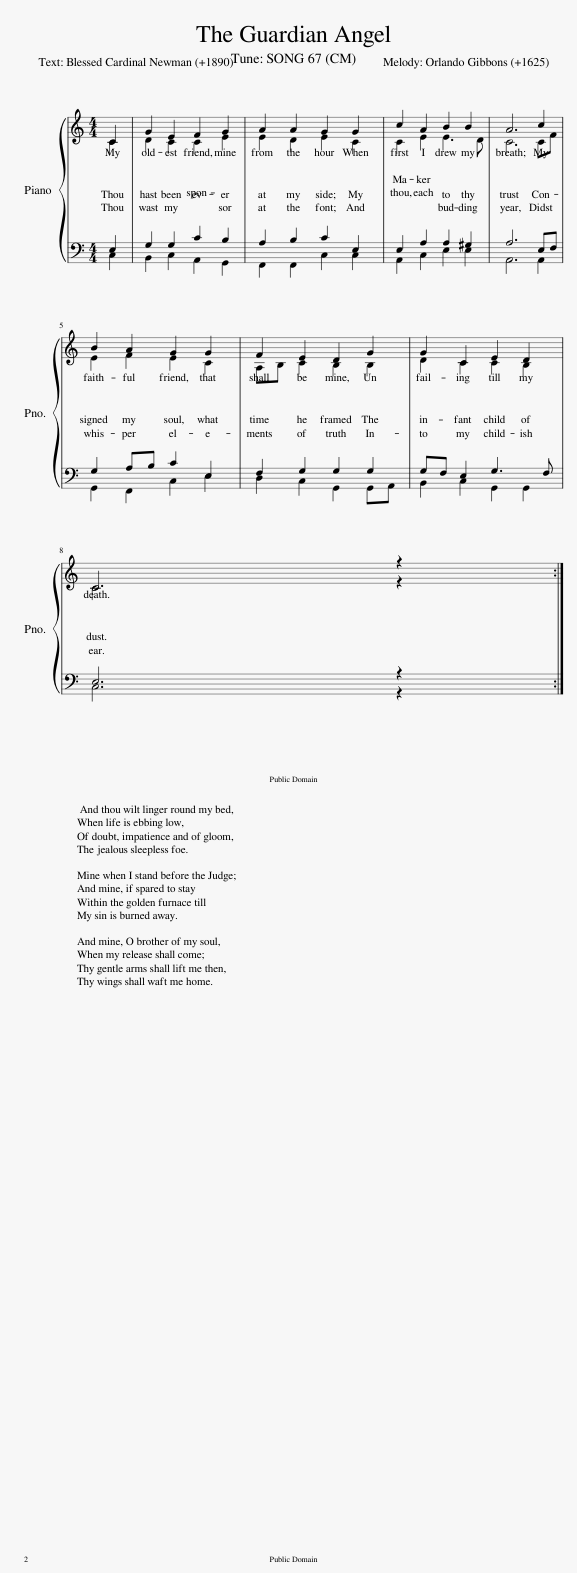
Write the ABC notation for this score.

X:1
%%score { ( 1 2 ) | ( 3 4 ) }
L:1/8
M:4/4
I:linebreak $
K:C
V:1 treble
V:2 treble
V:3 bass
V:4 bass
V:1
 C2 | G2 E2 F2 G2 | A2 A2 G2 G2 | c2 A2 B2 B2 | A6 c2 |$ %5
 B2 A2 G2 G2 | F2 E2 D2 G2 | G2 C2 E2 D2 |$ C6 z2 :| %9
V:2
 C2 | D2 C2 C2 E2 | E2 D2 E2 C2 | C2 E2 E3 D | C6 CF |$ %5
 E2 F2 E2 C2 | A,B, C2 B,2 B,2 | D2 C2 C2 B,2 |$ C6 z2 :| %9
V:3
 E,2 | G,2 G,2 C2 B,2 | A,2 B,2 C2 E,2 | E,2 A,2 A,2 ^G,2 | A,6 E,F, |$ %5
 G,2 A,B, C2 E,2 | F,2 G,2 G,2 G,2 | G,F, E,2 G,3 F, |$ E,6 z2 :| %9
V:4
 C,2 | B,,2 C,2 A,,2 G,,2 | F,,2 F,,2 C,2 C,2 | A,,2 C,2 E,2 E,2 | A,,6 A,,2 |$ %5
 G,,2 F,,2 C,2 E,2 | D,2 C,2 G,,2 G,,A,, | B,,2 C,2 G,,2 G,,2 |$ C,6 z2 :| %9
